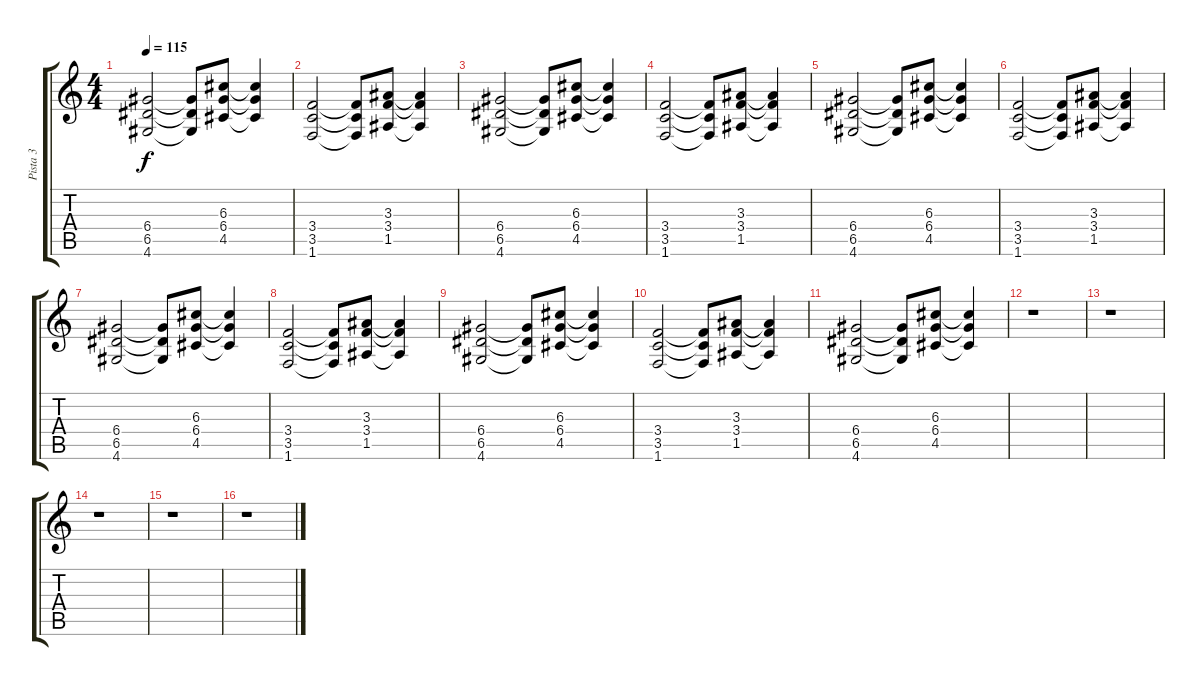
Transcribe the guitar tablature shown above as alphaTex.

\track ("Pista 3" "Pista 3") {instrument overdrivenguitar}
\staff {score tabs}
\tuning (E4 B3 G3 D3 A2 E2) {hide}
\ts (4 4)
\tempo 115
\clef g2
\ks c
(6.4 6.5 4.6).2{dy f} (6.4{t} 6.5{t} 4.6{t}).8 (6.3 6.4 4.5).8 (6.3{t} 6.4{t} 4.5{t}).4 |
(3.4 3.5 1.6).2 (3.4{t} 3.5{t} 1.6{t}).8 (3.3 3.4 1.5).8 (3.3{t} 3.4{t} 1.5{t}).4 |
(6.4 6.5 4.6).2 (6.4{t} 6.5{t} 4.6{t}).8 (6.3 6.4 4.5).8 (6.3{t} 6.4{t} 4.5{t}).4 |
(3.4 3.5 1.6).2 (3.4{t} 3.5{t} 1.6{t}).8 (3.3 3.4 1.5).8 (3.3{t} 3.4{t} 1.5{t}).4 |
(6.4 6.5 4.6).2 (6.4{t} 6.5{t} 4.6{t}).8 (6.3 6.4 4.5).8 (6.3{t} 6.4{t} 4.5{t}).4 |
(3.4 3.5 1.6).2 (3.4{t} 3.5{t} 1.6{t}).8 (3.3 3.4 1.5).8 (3.3{t} 3.4{t} 1.5{t}).4 |
(6.4 6.5 4.6).2 (6.4{t} 6.5{t} 4.6{t}).8 (6.3 6.4 4.5).8 (6.3{t} 6.4{t} 4.5{t}).4 |
(3.4 3.5 1.6).2 (3.4{t} 3.5{t} 1.6{t}).8 (3.3 3.4 1.5).8 (3.3{t} 3.4{t} 1.5{t}).4 |
(6.4 6.5 4.6).2 (6.4{t} 6.5{t} 4.6{t}).8 (6.3 6.4 4.5).8 (6.3{t} 6.4{t} 4.5{t}).4 |
(3.4 3.5 1.6).2 (3.4{t} 3.5{t} 1.6{t}).8 (3.3 3.4 1.5).8 (3.3{t} 3.4{t} 1.5{t}).4 |
(6.4 6.5 4.6).2 (6.4{t} 6.5{t} 4.6{t}).8 (6.3 6.4 4.5).8 (6.3{t} 6.4{t} 4.5{t}).4 |
r.1 |
r.1 |
r.1 |
r.1 |
r.1
